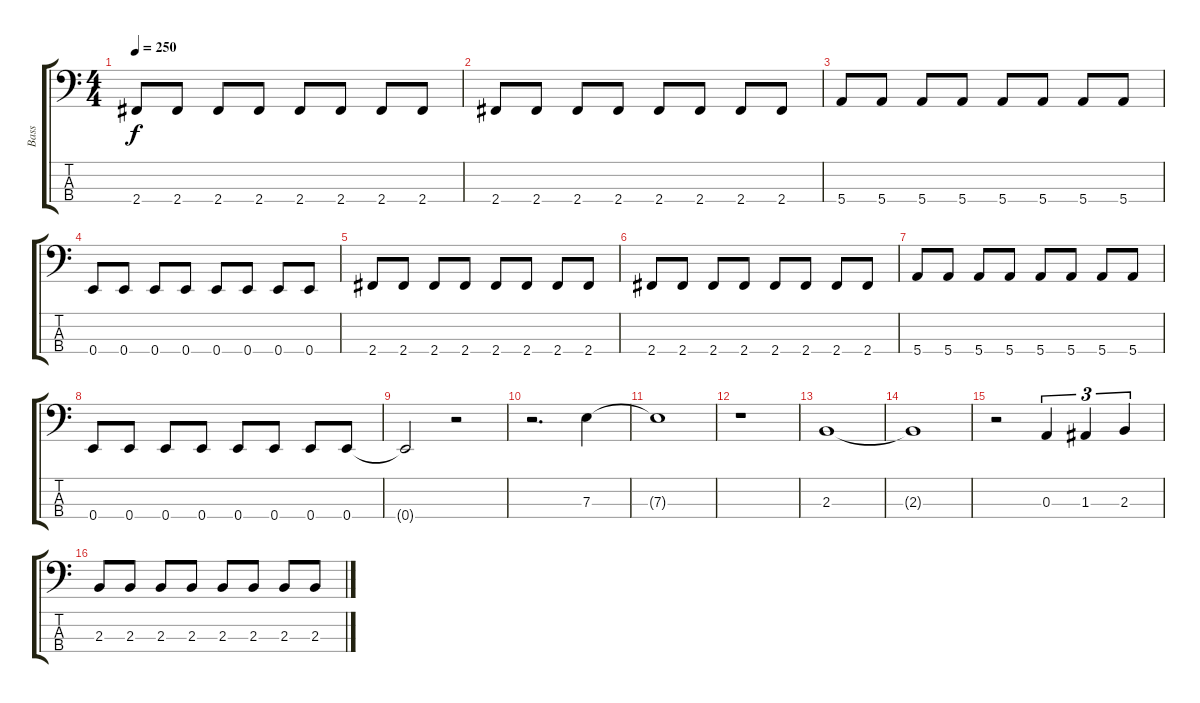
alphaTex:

\track ("Bass" "Bass") {instrument electricbasspick}
\staff {score tabs}
\tuning (G2 D2 A1 E1) {hide}
\ts (4 4)
\tempo 250
\clef f4
\ks c
2.4.8{dy f} 2.4.8 2.4.8 2.4.8 2.4.8 2.4.8 2.4.8 2.4.8 |
2.4.8 2.4.8 2.4.8 2.4.8 2.4.8 2.4.8 2.4.8 2.4.8 |
5.4.8 5.4.8 5.4.8 5.4.8 5.4.8 5.4.8 5.4.8 5.4.8 |
0.4.8 0.4.8 0.4.8 0.4.8 0.4.8 0.4.8 0.4.8 0.4.8 |
2.4.8 2.4.8 2.4.8 2.4.8 2.4.8 2.4.8 2.4.8 2.4.8 |
2.4.8 2.4.8 2.4.8 2.4.8 2.4.8 2.4.8 2.4.8 2.4.8 |
5.4.8 5.4.8 5.4.8 5.4.8 5.4.8 5.4.8 5.4.8 5.4.8 |
0.4.8 0.4.8 0.4.8 0.4.8 0.4.8 0.4.8 0.4.8 0.4.8 |
0.4{t}.2 r.2 |
r.2{d} 7.3.4 |
7.3{t}.1 |
r.1 |
2.3.1 |
2.3{t}.1 |
r.2 0.3.4{tu (3 2)} 1.3.4{tu (3 2)} 2.3.4{tu (3 2)} |
2.3.8 2.3.8 2.3.8 2.3.8 2.3.8 2.3.8 2.3.8 2.3.8
